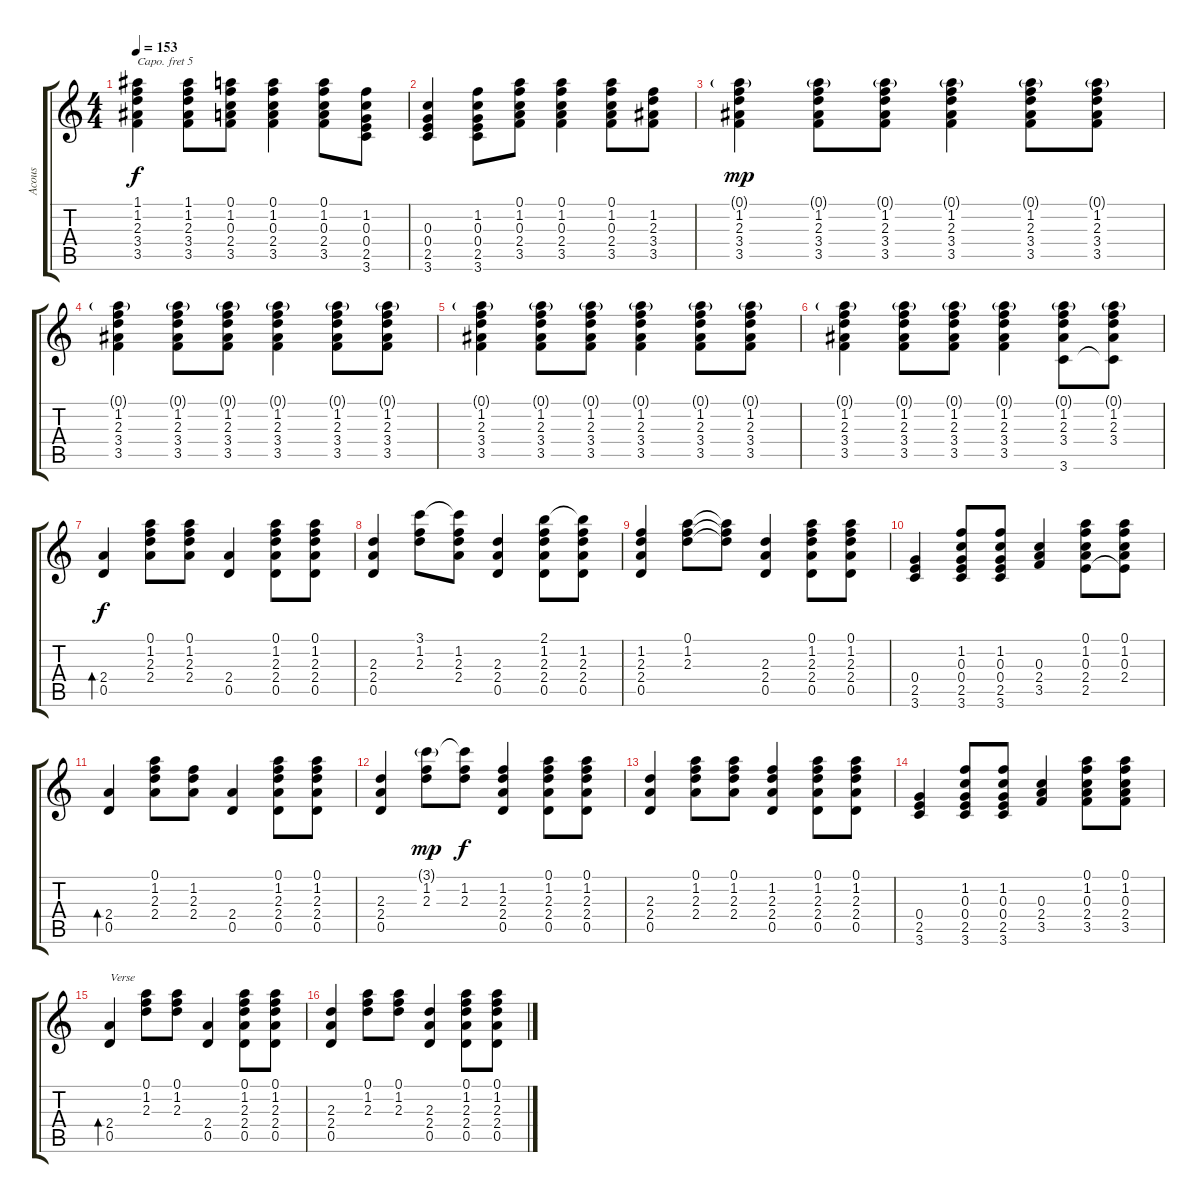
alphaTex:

\track ("Acous" "Acous") {instrument acousticguitarsteel}
\staff {score tabs}
\capo 5
\tuning (E4 B3 G3 D3 A2 E2) {hide}
\ts (4 4)
\tempo 153
\clef g2
\ks c
(1.1 1.2 2.3 3.4 3.5).4{dy f} (1.1 1.2 2.3 3.4 3.5).8 (0.1 1.2 0.3 2.4 3.5).8 (0.1 1.2 0.3 2.4 3.5).4 (0.1 1.2 0.3 2.4 3.5).8 (1.2 0.3 0.4 2.5 3.6).8 |
(0.3 0.4 2.5 3.6).4 (1.2 0.3 0.4 2.5 3.6).8 (0.1 1.2 0.3 2.4 3.5).8 (0.1 1.2 0.3 2.4 3.5).4 (0.1 1.2 0.3 2.4 3.5).8 (1.2 2.3 3.4 3.5).8 |
(0.1{g} 1.2 2.3 3.4 3.5).4{dy mp} (0.1{g} 1.2 2.3 3.4 3.5).8 (0.1{g} 1.2 2.3 3.4 3.5).8 (0.1{g} 1.2 2.3 3.4 3.5).4 (0.1{g} 1.2 2.3 3.4 3.5).8 (0.1{g} 1.2 2.3 3.4 3.5).8 |
(0.1{g} 1.2 2.3 3.4 3.5).4 (0.1{g} 1.2 2.3 3.4 3.5).8 (0.1{g} 1.2 2.3 3.4 3.5).8 (0.1{g} 1.2 2.3 3.4 3.5).4 (0.1{g} 1.2 2.3 3.4 3.5).8 (0.1{g} 1.2 2.3 3.4 3.5).8 |
(0.1{g} 1.2 2.3 3.4 3.5).4 (0.1{g} 1.2 2.3 3.4 3.5).8 (0.1{g} 1.2 2.3 3.4 3.5).8 (0.1{g} 1.2 2.3 3.4 3.5).4 (0.1{g} 1.2 2.3 3.4 3.5).8 (0.1{g} 1.2 2.3 3.4 3.5).8 |
(0.1{g} 1.2 2.3 3.4 3.5).4 (0.1{g} 1.2 2.3 3.4 3.5).8 (0.1{g} 1.2 2.3 3.4 3.5).8 (0.1{g} 1.2 2.3 3.4 3.5).4 (0.1{g} 1.2 2.3 3.4 3.6).8 (0.1{g} 1.2 2.3 3.4 3.6{t}).8 |
(2.4 0.5).4{bd 60 dy f} (0.1 1.2 2.3 2.4).8 (0.1 1.2 2.3 2.4).8 (2.4 0.5).4 (0.1 1.2 2.3 2.4 0.5).8 (0.1 1.2 2.3 2.4 0.5).8 |
(2.3 2.4 0.5).4 (3.1 1.2 2.3).8 (3.1{t} 1.2 2.3 2.4).8 (2.3 2.4 0.5).4 (2.1 1.2 2.3 2.4 0.5).8 (2.1{t} 1.2 2.3 2.4 0.5).8 |
(1.2 2.3 2.4 0.5).4 (0.1 1.2 2.3).8 (0.1{t} 1.2{t} 2.3{t}).8 (2.3 2.4 0.5).4 (0.1 1.2 2.3 2.4 0.5).8 (0.1 1.2 2.3 2.4 0.5).8 |
(0.4 2.5 3.6).4 (1.2 0.3 0.4 2.5 3.6).8 (1.2 0.3 0.4 2.5 3.6).8 (0.3 2.4 3.5).4 (0.1 1.2 0.3 2.4 2.5).8 (0.1 1.2 0.3 2.4 2.5{t}).8 |
(2.4 0.5).4{bd 60} (0.1 1.2 2.3 2.4).8 (1.2 2.3 2.4).8 (2.4 0.5).4 (0.1 1.2 2.3 2.4 0.5).8 (0.1 1.2 2.3 2.4 0.5).8 |
(2.3 2.4 0.5).4 (3.1{g} 1.2 2.3).8{dy mp} (3.1{t} 1.2 2.3).8{dy f} (1.2 2.3 2.4 0.5).4 (0.1 1.2 2.3 2.4 0.5).8 (0.1 1.2 2.3 2.4 0.5).8 |
(2.3 2.4 0.5).4 (0.1 1.2 2.3 2.4).8 (0.1 1.2 2.3 2.4).8 (1.2 2.3 2.4 0.5).4 (0.1 1.2 2.3 2.4 0.5).8 (0.1 1.2 2.3 2.4 0.5).8 |
(0.4 2.5 3.6).4 (1.2 0.3 0.4 2.5 3.6).8 (1.2 0.3 0.4 2.5 3.6).8 (0.3 2.4 3.5).4 (0.1 1.2 0.3 2.4 3.5).8 (0.1 1.2 0.3 2.4 3.5).8 |
(2.4 0.5).4{bd 60 txt "Verse"} (0.1 1.2 2.3).8 (0.1 1.2 2.3).8 (2.4 0.5).4 (0.1 1.2 2.3 2.4 0.5).8 (0.1 1.2 2.3 2.4 0.5).8 |
(2.3 2.4 0.5).4 (0.1 1.2 2.3).8 (0.1 1.2 2.3).8 (2.3 2.4 0.5).4 (0.1 1.2 2.3 2.4 0.5).8 (0.1 1.2 2.3 2.4 0.5).8
